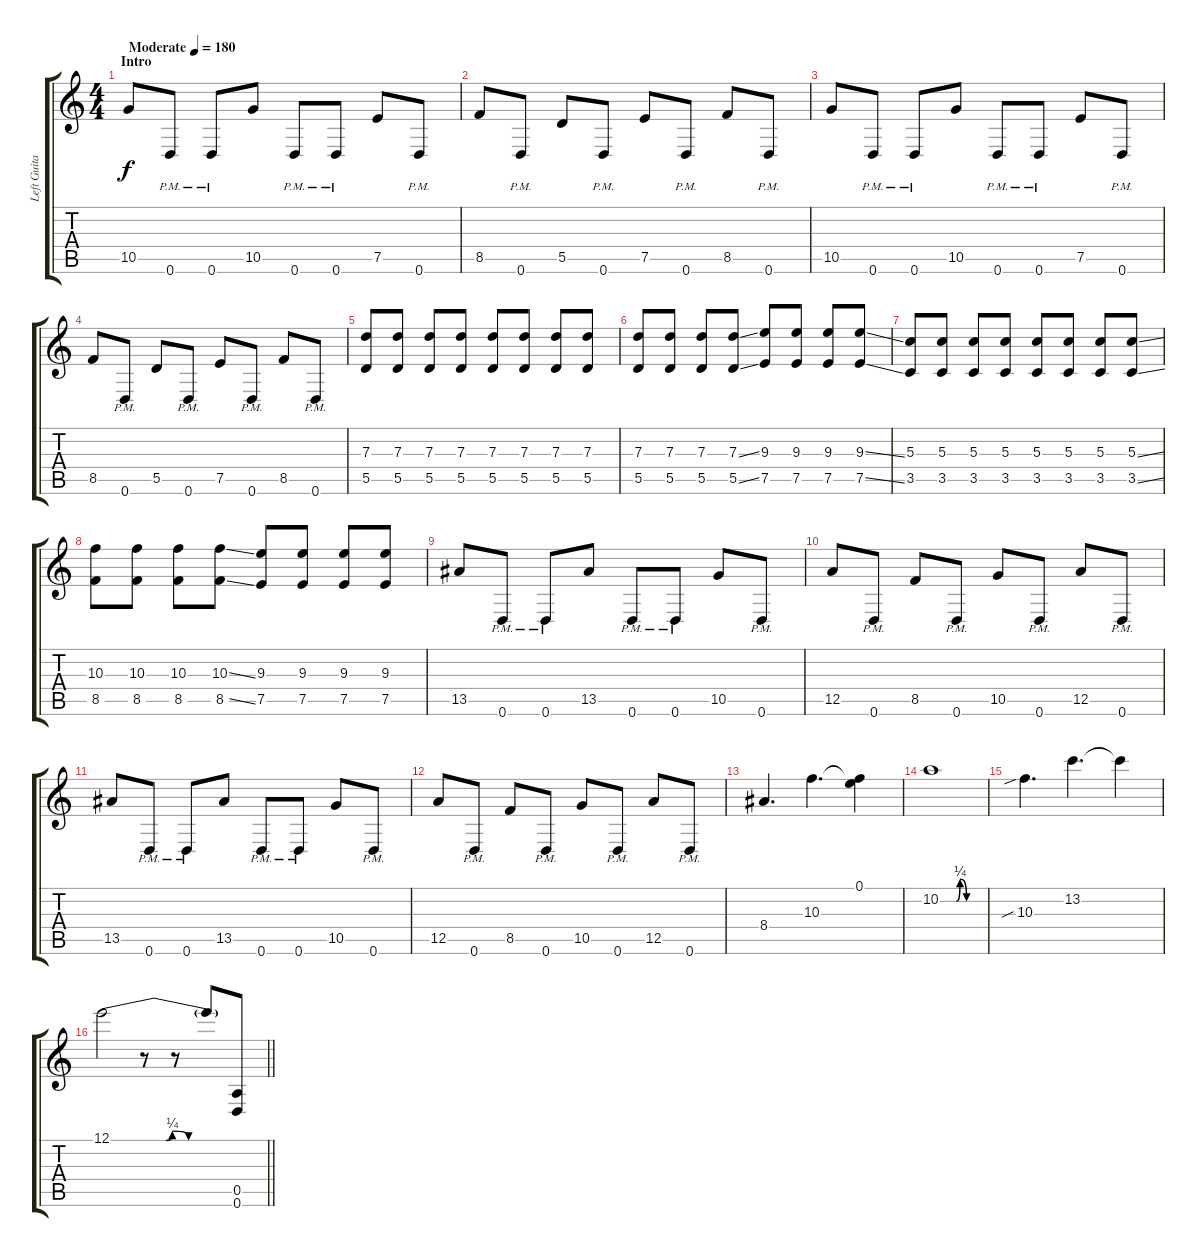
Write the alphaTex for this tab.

\track ("Left Guitar" "Left Guita") {instrument overdrivenguitar}
\staff {score tabs}
\tuning (E4 B3 G3 D3 A2 D2) {hide}
\ts (4 4)
\section ("" "Intro")
\tempo (180 "Moderate")
\clef g2
\ks c
10.5.8{dy f volume 10 balance 8 instrument overdrivenguitar} 0.6{pm}.8 0.6{pm}.8 10.5.8 0.6{pm}.8 0.6{pm}.8 7.5.8 0.6{pm}.8 |
8.5.8 0.6{pm}.8 5.5.8 0.6{pm}.8 7.5.8 0.6{pm}.8 8.5.8 0.6{pm}.8 |
10.5.8{volume 16 balance 2} 0.6{pm}.8 0.6{pm}.8 10.5.8 0.6{pm}.8 0.6{pm}.8 7.5.8 0.6{pm}.8 |
8.5.8 0.6{pm}.8 5.5.8 0.6{pm}.8 7.5.8 0.6{pm}.8 8.5.8 0.6{pm}.8 |
(7.3 5.5).8 (7.3 5.5).8 (7.3 5.5).8 (7.3 5.5).8 (7.3 5.5).8 (7.3 5.5).8 (7.3 5.5).8 (7.3 5.5).8 |
(7.3 5.5).8 (7.3 5.5).8 (7.3 5.5).8 (7.3{ss} 5.5{ss}).8 (9.3 7.5).8 (9.3 7.5).8 (9.3 7.5).8 (9.3{ss} 7.5{ss}).8 |
(5.3 3.5).8 (5.3 3.5).8 (5.3 3.5).8 (5.3 3.5).8 (5.3 3.5).8 (5.3 3.5).8 (5.3 3.5).8 (5.3{ss} 3.5{ss}).8 |
(10.3 8.5).8 (10.3 8.5).8 (10.3 8.5).8 (10.3{ss} 8.5{ss}).8 (9.3 7.5).8 (9.3 7.5).8 (9.3 7.5).8 (9.3 7.5).8 |
13.5.8 0.6{pm}.8 0.6{pm}.8 13.5.8 0.6{pm}.8 0.6{pm}.8 10.5.8 0.6{pm}.8 |
12.5.8 0.6{pm}.8 8.5.8 0.6{pm}.8 10.5.8 0.6{pm}.8 12.5.8 0.6{pm}.8 |
13.5.8 0.6{pm}.8 0.6{pm}.8 13.5.8 0.6{pm}.8 0.6{pm}.8 10.5.8 0.6{pm}.8 |
12.5.8 0.6{pm}.8 8.5.8 0.6{pm}.8 10.5.8 0.6{pm}.8 12.5.8 0.6{pm}.8 |
8.4.4{d} 10.3.4{d} (0.1 10.3{t}).4 |
10.2{be (custom 0 0 22 0 27 1 36 0 60 0)}.1 |
10.3{sib}.4{d} 13.2.4{d} 13.2{t}.4 |
\barLineRight lightlight
12.1{be (custom 0 0 27 0 30 1 38 0 60 0)}.2 r.8 r.8 12.1{t}.8 (0.5 0.6).8
